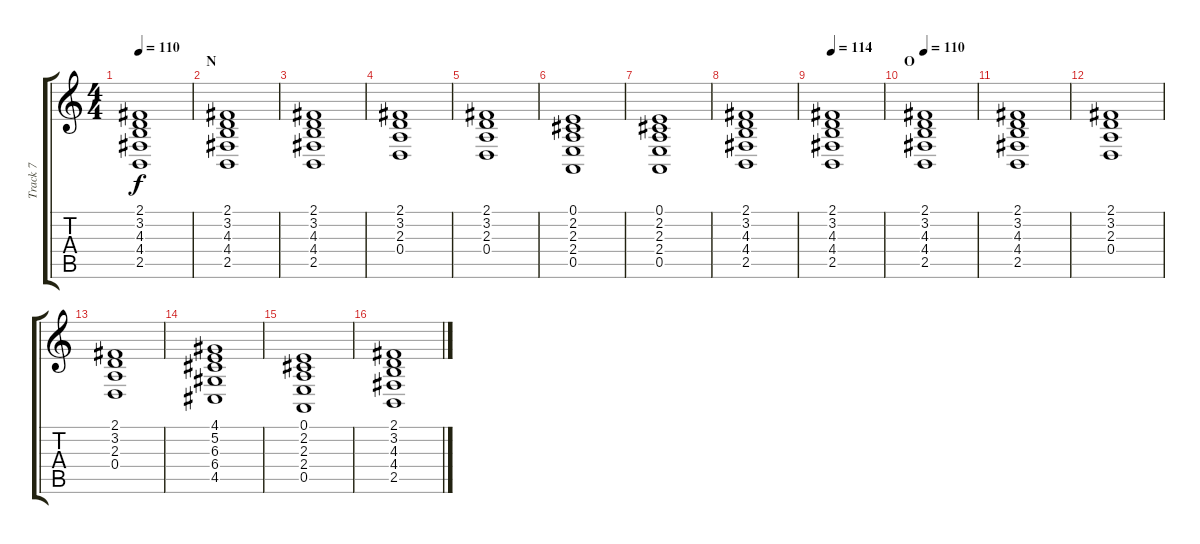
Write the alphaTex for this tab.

\track ("Track 7" "Track 7") {instrument stringensemble1}
\staff {score tabs}
\tuning (E4 B3 G3 D3 A2 E2) {hide}
\ts (4 4)
\tempo 110
\clef g2
\ks c
(2.1 3.2 4.3 4.4 2.5).1{dy f} |
\section ("" "N")
(2.1 3.2 4.3 4.4 2.5).1 |
(2.1 3.2 4.3 4.4 2.5).1 |
(2.1 3.2 2.3 0.4).1 |
(2.1 3.2 2.3 0.4).1 |
(0.1 2.2 2.3 2.4 0.5).1 |
(0.1 2.2 2.3 2.4 0.5).1 |
(2.1 3.2 4.3 4.4 2.5).1 |
\tempo 114
(2.1 3.2 4.3 4.4 2.5).1 |
\section ("" "O")
\tempo 110
(2.1 3.2 4.3 4.4 2.5).1 |
(2.1 3.2 4.3 4.4 2.5).1 |
(2.1 3.2 2.3 0.4).1 |
(2.1 3.2 2.3 0.4).1 |
(4.1 5.2 6.3 6.4 4.5).1 |
(0.1 2.2 2.3 2.4 0.5).1 |
(2.1 3.2 4.3 4.4 2.5).1
